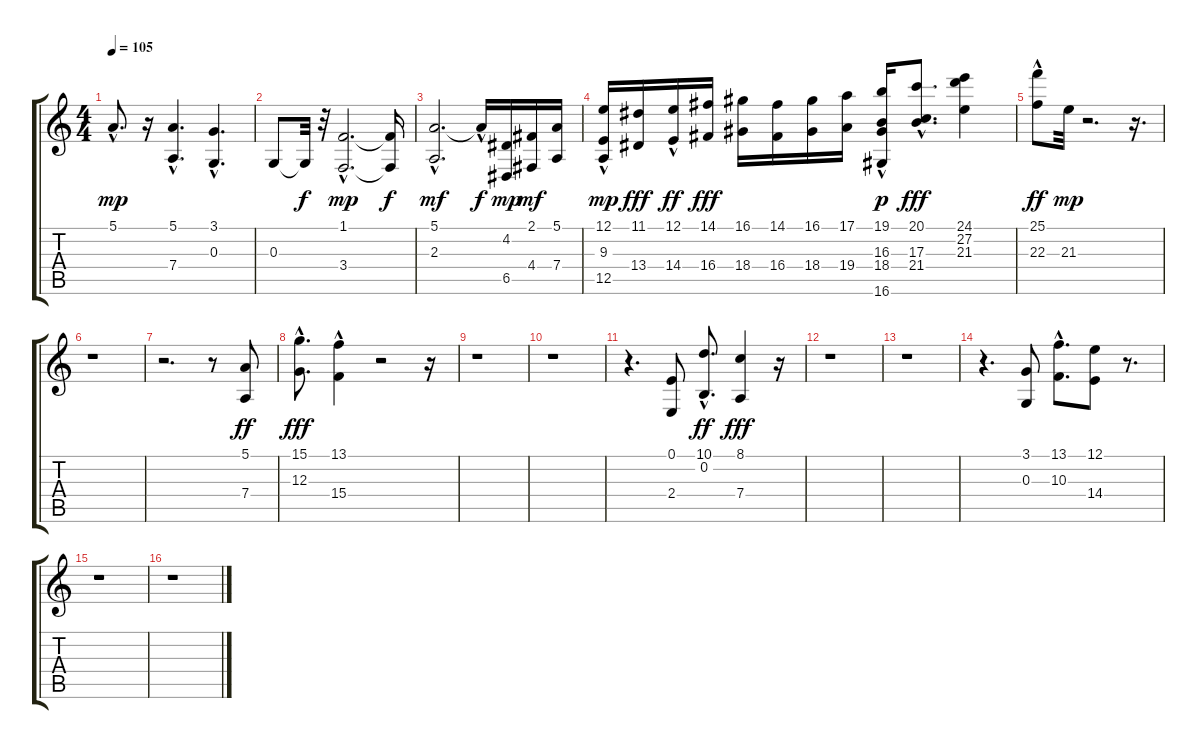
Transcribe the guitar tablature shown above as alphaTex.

\track "" {instrument stringensemble1}
\staff {score tabs}
\tuning (E4 B3 G3 D3 A2 E2) {hide}
\ts (4 4)
\tempo 105
\clef g2
\ks c
5.1{hac}.8{d dy mp} r.16 (5.1{hac} 7.4{hac}).4{d} (3.1 0.3{hac}).4{d} |
0.3.8 0.3{t}.32{dy f} r.32 (1.1{hac} 3.4{hac}).2{d dy mp} (1.1{t} 3.4{t}).16{dy f} |
(5.1{hac} 2.3{hac}).2{d dy mf} 5.1{hac t}.16{dy f} (4.2 6.5).16{dy mp} (2.1 4.4).16{dy mf} (5.1 7.4).16 |
(12.1 9.3 12.5{hac}).16{dy mp} (11.1 13.4).16{dy fff} (12.1{hac} 14.4{hac}).16{dy ff} (14.1 16.4).16{dy fff} (16.1 18.4).16 (14.1 16.4).16 (16.1 18.4).16 (17.1 19.4).16 (19.1{hac} 16.3 18.4{hac} 16.6{hac}).16{dy p} (20.1 17.3{hac} 21.4).8{d dy fff} (24.1 27.2 21.3).4 |
(25.1{hac} 22.3).8{dy ff} 21.3.32{dy mp} r.2{d} r.16{d} |
r.1 |
r.2{d} r.8 (5.1 7.4).8{dy ff} |
(15.1{hac} 12.3{hac}).8{d dy fff} (13.1 15.4{hac}).4 r.2 r.16 |
r.1 |
r.1 |
r.4{d} (0.1 2.4).8 (10.1{hac} 0.2{hac}).8{d dy ff} (8.1 7.4).4{dy fff} r.16 |
r.1 |
r.1 |
r.4{d} (3.1 0.3).8 (13.1{hac} 10.3{hac}).8{d} (12.1 14.4).8 r.8{d} |
r.1 |
r.1
